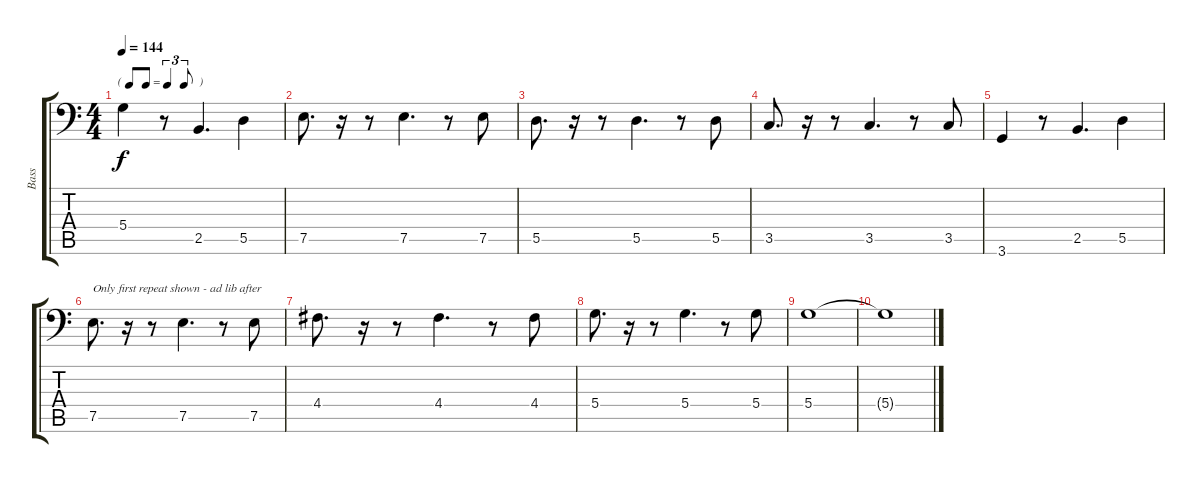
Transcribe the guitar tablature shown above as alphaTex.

\track ("Bass" "Bass") {instrument electricbassfinger}
\staff {score tabs}
\tuning (E3 B2 G2 D2 A1 E1) {hide}
\ts (4 4)
\tf triplet8th
\tempo 144
\clef f4
\ks c
5.4.4{dy f} r.8 2.5.4{d} 5.5.4 |
7.5.8{d} r.16 r.8 7.5.4{d} r.8 7.5.8 |
5.5.8{d} r.16 r.8 5.5.4{d} r.8 5.5.8 |
3.5.8{d} r.16 r.8 3.5.4{d} r.8 3.5.8 |
3.6.4 r.8 2.5.4{d} 5.5.4 |
7.5.8{d txt "Only first repeat shown - ad lib after"} r.16 r.8 7.5.4{d} r.8 7.5.8 |
4.4.8{d} r.16 r.8 4.4.4{d} r.8 4.4.8 |
5.4.8{d} r.16 r.8 5.4.4{d} r.8 5.4.8 |
5.4.1 |
5.4{t}.1
